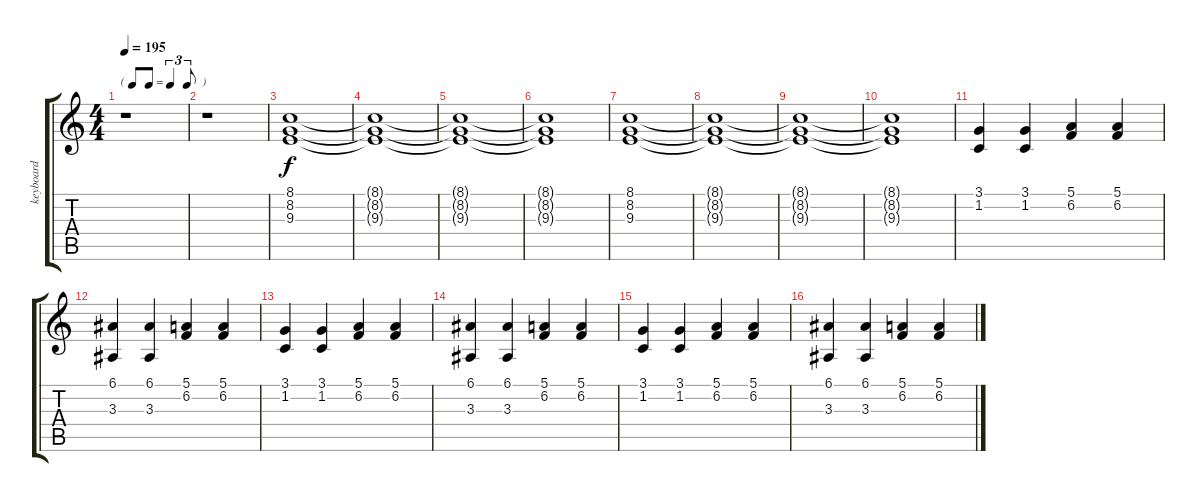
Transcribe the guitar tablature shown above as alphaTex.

\track ("keyboard" "keyboard") {instrument electricgrandpiano}
\staff {score tabs}
\tuning (E4 B3 G3 D3 A2 E2) {hide}
\ts (4 4)
\tf triplet8th
\tempo 195
\clef g2
\ks c
r.1{dy f} |
r.1 |
(8.1 8.2 9.3).1 |
(8.1{t} 8.2{t} 9.3{t}).1 |
(8.1{t} 8.2{t} 9.3{t}).1 |
(8.1{t} 8.2{t} 9.3{t}).1 |
(8.1 8.2 9.3).1 |
(8.1{t} 8.2{t} 9.3{t}).1 |
(8.1{t} 8.2{t} 9.3{t}).1 |
(8.1{t} 8.2{t} 9.3{t}).1 |
(3.1 1.2).4 (3.1 1.2).4 (5.1 6.2).4 (5.1 6.2).4 |
(6.1 3.3).4 (6.1 3.3).4 (5.1 6.2).4 (5.1 6.2).4 |
(3.1 1.2).4 (3.1 1.2).4 (5.1 6.2).4 (5.1 6.2).4 |
(6.1 3.3).4 (6.1 3.3).4 (5.1 6.2).4 (5.1 6.2).4 |
(3.1 1.2).4 (3.1 1.2).4 (5.1 6.2).4 (5.1 6.2).4 |
(6.1 3.3).4 (6.1 3.3).4 (5.1 6.2).4 (5.1 6.2).4
